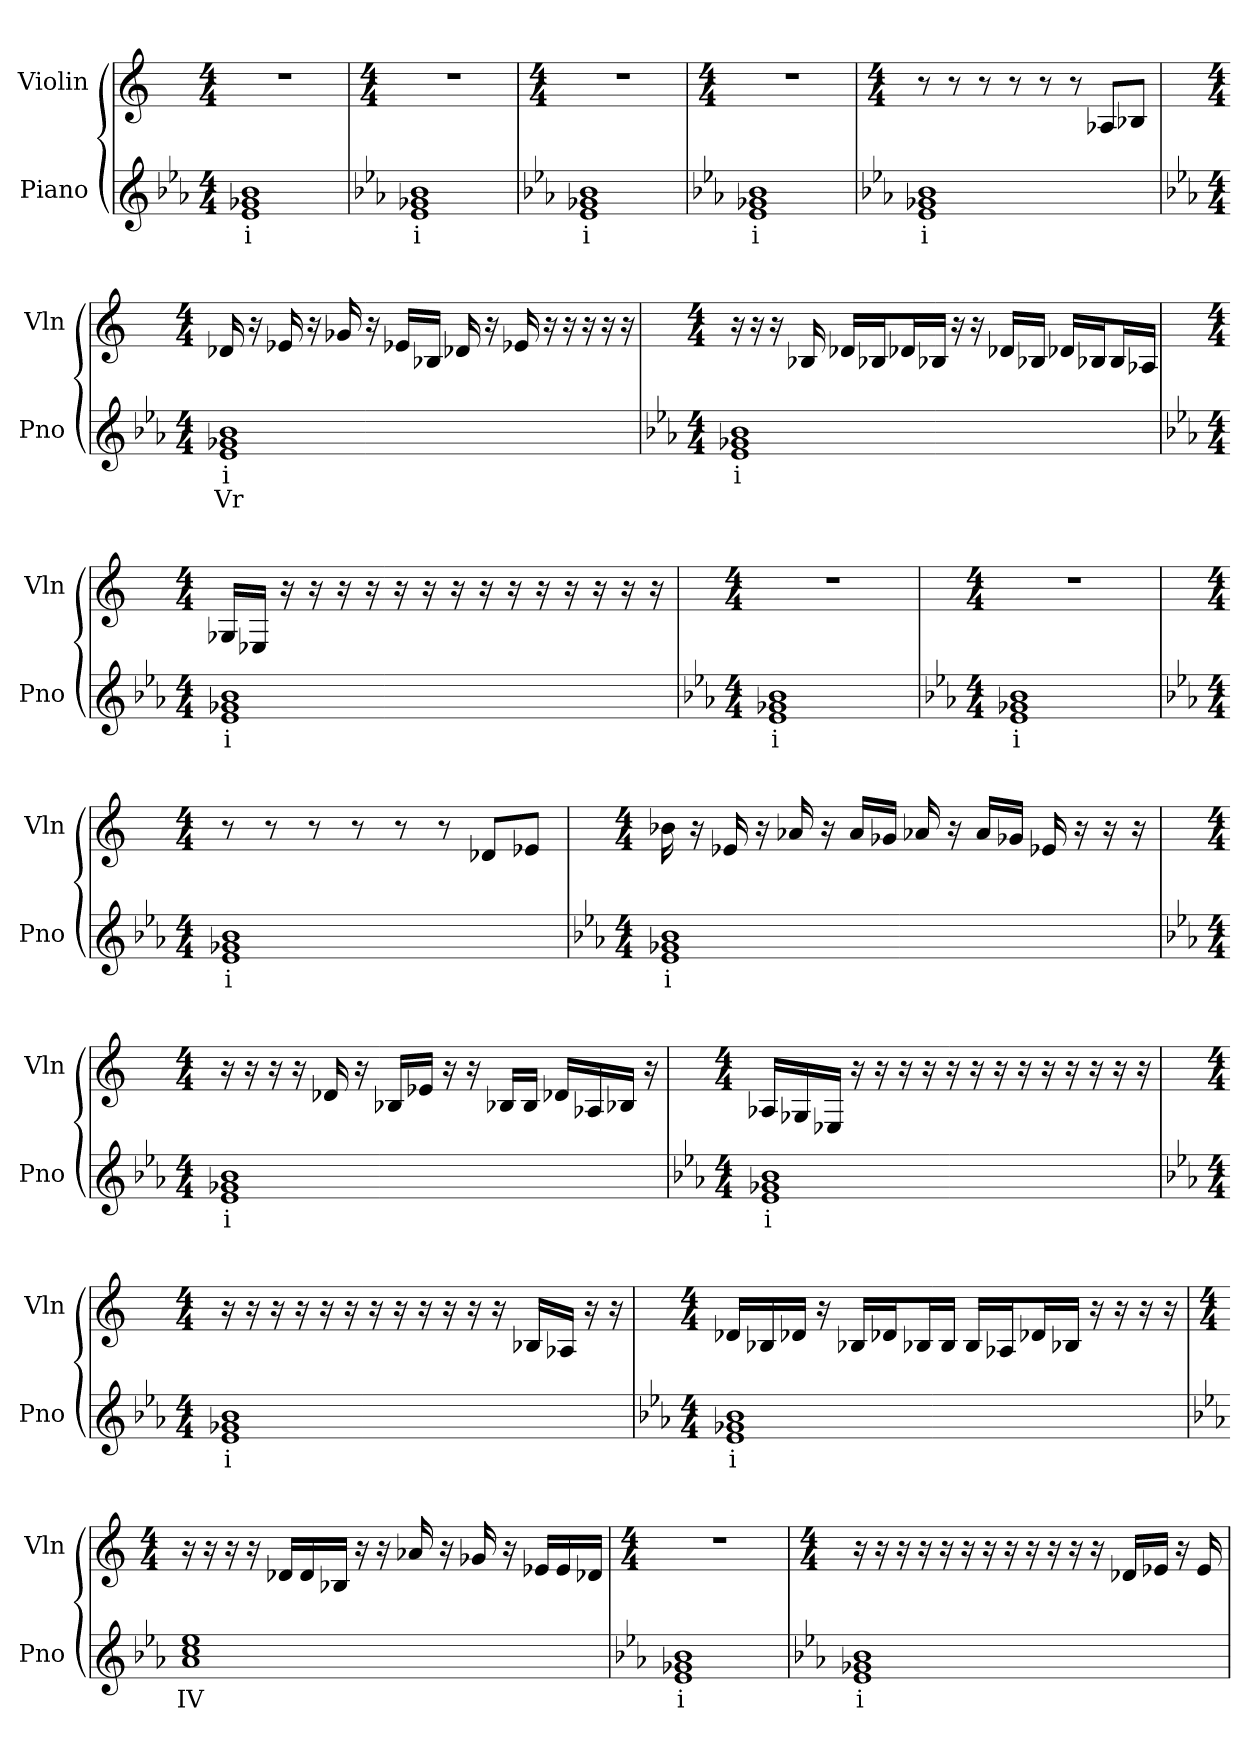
**kern	**text	**text	**kern
*part2	*part2	*part2	*part1
*staff2	*staff2	*staff2	*staff1
*I"Piano	*	*	*I"Violin
*I'Pno	*	*	*I'Vln
*k[b-e-a-]	*	*	*
*E-:	*	*	*
*M4/4	*	*	*M4/4
=	=	=	=
1e- 1g-X 1b-	i	.	1r
=	=	=	=
*k[b-e-a-]	*	*	*
*E-:	*	*	*
*	*	*	*M4/4
1e- 1g-X 1b-	i	.	1r
=	=	=	=
*k[b-e-a-]	*	*	*
*E-:	*	*	*
*	*	*	*M4/4
1e- 1g-X 1b-	i	.	1r
=	=	=	=
*k[b-e-a-]	*	*	*
*E-:	*	*	*
*	*	*	*M4/4
1e- 1g-X 1b-	i	.	1r
=	=	=	=
*k[b-e-a-]	*	*	*
*E-:	*	*	*
*	*	*	*M4/4
1e- 1g-X 1b-	i	.	8r
.	.	.	8r
.	.	.	8r
.	.	.	8r
.	.	.	8r
.	.	.	8r
.	.	.	8A-XL
.	.	.	8B-XJ
=	=	=	=
*k[b-e-a-]	*	*	*
*E-:	*	*	*
*M4/4	*	*	*M4/4
1e- 1g-X 1b-	i	Vr	16d-X
.	.	.	16r
.	.	.	16e-X
.	.	.	16r
.	.	.	16g-X
.	.	.	16r
.	.	.	16e-XLL
.	.	.	16B-XJJ
.	.	.	16d-X
.	.	.	16r
.	.	.	16e-X
.	.	.	16r
.	.	.	16r
.	.	.	16r
.	.	.	16r
.	.	.	16r
=	=	=	=
*k[b-e-a-]	*	*	*
*E-:	*	*	*
*M4/4	*	*	*M4/4
1e- 1g-X 1b-	i	.	16r
.	.	.	16r
.	.	.	16r
.	.	.	16B-X
.	.	.	16d-XLL
.	.	.	16B-XJ
.	.	.	16d-XL
.	.	.	16B-XJJ
.	.	.	16r
.	.	.	16r
.	.	.	16d-XLL
.	.	.	16B-XJJ
.	.	.	16d-XLL
.	.	.	16B-XJ
.	.	.	16B-L
.	.	.	16A-XJJ
=	=	=	=
*k[b-e-a-]	*	*	*
*E-:	*	*	*
*M4/4	*	*	*M4/4
1e- 1g-X 1b-	i	.	16G-XLL
.	.	.	16E-XJJ
.	.	.	16r
.	.	.	16r
.	.	.	16r
.	.	.	16r
.	.	.	16r
.	.	.	16r
.	.	.	16r
.	.	.	16r
.	.	.	16r
.	.	.	16r
.	.	.	16r
.	.	.	16r
.	.	.	16r
.	.	.	16r
=	=	=	=
*k[b-e-a-]	*	*	*
*E-:	*	*	*
*M4/4	*	*	*M4/4
1e- 1g-X 1b-	i	.	1r
=	=	=	=
*k[b-e-a-]	*	*	*
*E-:	*	*	*
*M4/4	*	*	*M4/4
1e- 1g-X 1b-	i	.	1r
=	=	=	=
*k[b-e-a-]	*	*	*
*E-:	*	*	*
*M4/4	*	*	*M4/4
1e- 1g-X 1b-	i	.	8r
.	.	.	8r
.	.	.	8r
.	.	.	8r
.	.	.	8r
.	.	.	8r
.	.	.	8d-XL
.	.	.	8e-XJ
=	=	=	=
*k[b-e-a-]	*	*	*
*E-:	*	*	*
*M4/4	*	*	*M4/4
1e- 1g-X 1b-	i	.	16b-X
.	.	.	16r
.	.	.	16e-X
.	.	.	16r
.	.	.	16a-X
.	.	.	16r
.	.	.	16a-LL
.	.	.	16g-XJJ
.	.	.	16a-X
.	.	.	16r
.	.	.	16a-LL
.	.	.	16g-XJJ
.	.	.	16e-X
.	.	.	16r
.	.	.	16r
.	.	.	16r
=	=	=	=
*k[b-e-a-]	*	*	*
*E-:	*	*	*
*M4/4	*	*	*M4/4
1e- 1g-X 1b-	i	.	16r
.	.	.	16r
.	.	.	16r
.	.	.	16r
.	.	.	16d-X
.	.	.	16r
.	.	.	16B-XLL
.	.	.	16e-XJJ
.	.	.	16r
.	.	.	16r
.	.	.	16B-XLL
.	.	.	16B-JJ
.	.	.	16d-XLL
.	.	.	16A-X
.	.	.	16B-XJJ
.	.	.	16r
=	=	=	=
*k[b-e-a-]	*	*	*
*E-:	*	*	*
*M4/4	*	*	*M4/4
1e- 1g-X 1b-	i	.	16A-XLL
.	.	.	16G-X
.	.	.	16E-XJJ
.	.	.	16r
.	.	.	16r
.	.	.	16r
.	.	.	16r
.	.	.	16r
.	.	.	16r
.	.	.	16r
.	.	.	16r
.	.	.	16r
.	.	.	16r
.	.	.	16r
.	.	.	16r
.	.	.	16r
=	=	=	=
*k[b-e-a-]	*	*	*
*E-:	*	*	*
*M4/4	*	*	*M4/4
1e- 1g-X 1b-	i	.	16r
.	.	.	16r
.	.	.	16r
.	.	.	16r
.	.	.	16r
.	.	.	16r
.	.	.	16r
.	.	.	16r
.	.	.	16r
.	.	.	16r
.	.	.	16r
.	.	.	16r
.	.	.	16B-XLL
.	.	.	16A-XJJ
.	.	.	16r
.	.	.	16r
=	=	=	=
*k[b-e-a-]	*	*	*
*E-:	*	*	*
*M4/4	*	*	*M4/4
1e- 1g-X 1b-	i	.	16d-XLL
.	.	.	16B-X
.	.	.	16d-XJJ
.	.	.	16r
.	.	.	16B-XLL
.	.	.	16d-XJ
.	.	.	16B-XL
.	.	.	16B-JJ
.	.	.	16B-LL
.	.	.	16A-XJ
.	.	.	16d-XL
.	.	.	16B-XJJ
.	.	.	16r
.	.	.	16r
.	.	.	16r
.	.	.	16r
=	=	=	=
*k[b-e-a-]	*	*	*
*E-:	*	*	*
*	*	*	*M4/4
1a- 1cc 1ee-	IV	.	16r
.	.	.	16r
.	.	.	16r
.	.	.	16r
.	.	.	16d-XLL
.	.	.	16d-
.	.	.	16B-XJJ
.	.	.	16r
.	.	.	16r
.	.	.	16a-X
.	.	.	16r
.	.	.	16g-X
.	.	.	16r
.	.	.	16e-XLL
.	.	.	16e-
.	.	.	16d-XJJ
=	=	=	=
*k[b-e-a-]	*	*	*
*E-:	*	*	*
*	*	*	*M4/4
1e- 1g-X 1b-	i	.	1r
=	=	=	=
*k[b-e-a-]	*	*	*
*E-:	*	*	*
*	*	*	*M4/4
1e- 1g-X 1b-	i	.	16r
.	.	.	16r
.	.	.	16r
.	.	.	16r
.	.	.	16r
.	.	.	16r
.	.	.	16r
.	.	.	16r
.	.	.	16r
.	.	.	16r
.	.	.	16r
.	.	.	16r
.	.	.	16d-XLL
.	.	.	16e-XJJ
.	.	.	16r
.	.	.	16e-
=	=	=	=
*-	*-	*-	*-
